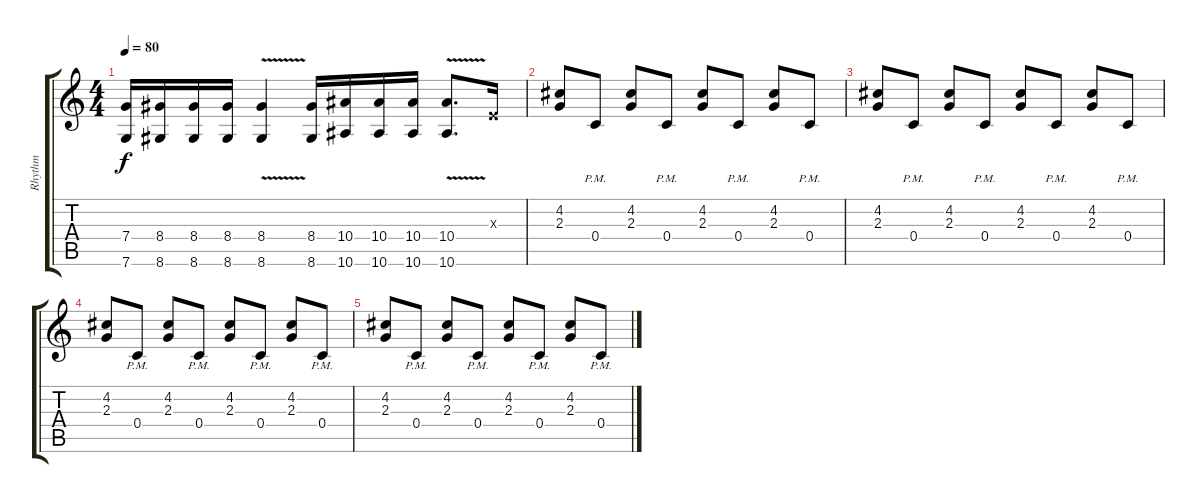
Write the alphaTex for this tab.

\track ("Rhythm" "Rhythm") {instrument distortionguitar}
\staff {score tabs}
\tuning (D4 A3 F3 C3 G2 C2) {hide}
\ts (4 4)
\tempo 80
\clef g2
\ks c
(7.4 7.6).16{dy f} (8.4 8.6).16 (8.4 8.6).16 (8.4 8.6).16 (8.4{v} 8.6).4 (8.4 8.6).16 (10.4 10.6).16 (10.4 10.6).16 (10.4 10.6).16 (10.4{v} 10.6).8{d} -1.3{x}.16 |
(4.2 2.3).8 0.4{pm}.8 (4.2 2.3).8 0.4{pm}.8 (4.2 2.3).8 0.4{pm}.8 (4.2 2.3).8 0.4{pm}.8 |
(4.2 2.3).8 0.4{pm}.8 (4.2 2.3).8 0.4{pm}.8 (4.2 2.3).8 0.4{pm}.8 (4.2 2.3).8 0.4{pm}.8 |
(4.2 2.3).8 0.4{pm}.8 (4.2 2.3).8 0.4{pm}.8 (4.2 2.3).8 0.4{pm}.8 (4.2 2.3).8 0.4{pm}.8 |
(4.2 2.3).8 0.4{pm}.8 (4.2 2.3).8 0.4{pm}.8 (4.2 2.3).8 0.4{pm}.8 (4.2 2.3).8 0.4{pm}.8
